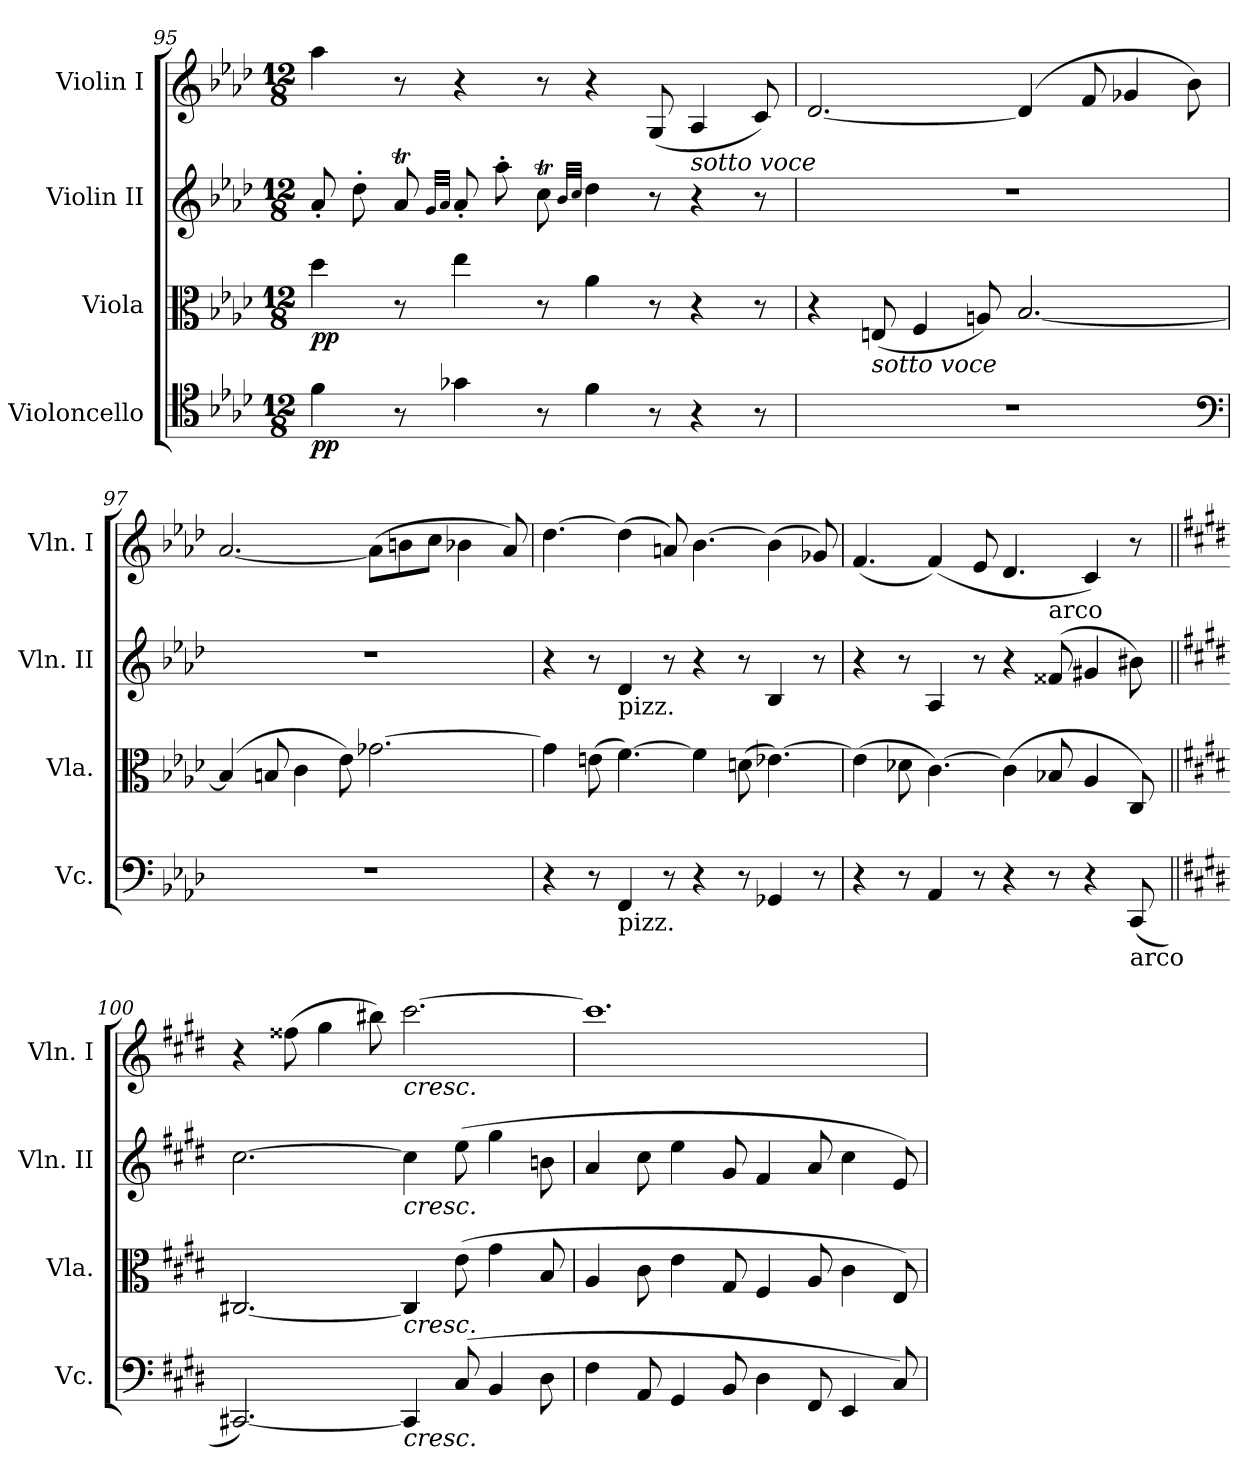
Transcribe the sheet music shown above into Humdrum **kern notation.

**kern	**dynam	**kern	**dynam	**kern	**kern
*part4	*part4	*part3	*part3	*part2	*part1
*staff4	*staff4	*staff3	*staff3	*staff2	*staff1
*I"Violoncello	*	*I"Viola	*	*I"Violin II	*I"Violin I
*I'Vc.	*	*I'Vla.	*	*I'Vln. II	*I'Vln. I
*clefC4	*	*clefC3	*	*clefG2	*clefG2
*k[b-e-a-d-]	*	*k[b-e-a-d-]	*	*k[b-e-a-d-]	*k[b-e-a-d-]
*M12/8	*	*M12/8	*	*M12/8	*M12/8
=95	=95	=95	=95	=95	=95
!	!LO:DY:b	!	!LO:DY:b	!	!
4f\	pp	4dd-\	pp	8a-'/	4aa-\
.	.	.	.	8dd-'\	.
8r	.	8r	.	8a-T/	8r
.	.	.	.	32qg/LLL	.
.	.	.	.	32qa-/JJJ	.
4g-X\	.	4ee-\	.	8a-'/	4r
.	.	.	.	8aa-'\	.
8r	.	8r	.	8cct\	8r
.	.	.	.	32qb-/LLL	.
.	.	.	.	32qcc/JJJ	.
4f\	.	4a-\	.	4dd-\	4r
8r	.	8r	.	8r	(<8G/
!	!	!	!	!	!LO:TX:b:i:t=sotto voce
4r	.	4r	.	4r	4A-/
8r	.	8r	.	8r	8c/)
=96	=96	=96	=96	=96	=96
1.r	.	4r	.	1.r	[2.d-/
!	!	!LO:TX:b:i:t=sotto voce	!	!	!
.	.	(<8En/	.	.	.
.	.	4F/	.	.	.
.	.	8An/)	.	.	.
.	.	[2.B-/	.	.	(>4d-/]
.	.	.	.	.	8f/
.	.	.	.	.	4g-X/
*clefF4	*	*	*	*	*
.	.	.	.	.	8b-\)
=97	=97	=97	=97	=97	=97
1.r	.	(>4B-/]	.	1.r	[2.a-/
.	.	8Bn/	.	.	.
.	.	4c\	.	.	.
.	.	8e-\)	.	.	.
.	.	[2.g-X\	.	.	(>8a-\L]
.	.	.	.	.	8bn\
.	.	.	.	.	8cc\J
.	.	.	.	.	4b-X\
.	.	.	.	.	8a-/)
=98	=98	=98	=98	=98	=98
4r	.	4g-\]	.	4r	[4.dd-\
8r	.	(>8en\	.	8r	.
!	!	!	!	!LO:TX:b:t=pizz.	!
!LO:TX:b:t=pizz.	!	!	!	!	!
4FF/	.	[4.f\)	.	4d-/	(>4dd-\]
8r	.	.	.	8r	8an/)
4r	.	4f\]	.	4r	[4.b-\
8r	.	(>8dn\	.	8r	.
4GG-X/	.	[4.e-X\)	.	4B-/	(>4b-\]
8r	.	.	.	8r	8g-X/)
=99	=99	=99	=99	=99	=99
4r	.	(>4e-\]	.	4r	(<4.f/
8r	.	8d-X\	.	8r	.
4AA-/	.	[4.c\)	.	4A-/	(<4f/)
8r	.	.	.	8r	8e-/
4r	.	(>4c\]	.	4r	4.d-/
!	!	!	!	!LO:TX:a:t=arco	!
8r	.	8B-X/	.	(>8f##X/	.
4r	.	4A-/	.	4g#X/	4c/)
!LO:TX:b:t=arco	!	!	!	!	!
(<8CC/	.	8C/)	.	8b#X\)	8r
=100||	=100||	=100||	=100||	=100||	=100||
*k[f#c#g#d#]	*	*k[f#c#g#d#]	*	*k[f#c#g#d#]	*k[f#c#g#d#]
*c#:	*	*c#:	*	*c#:	*c#:
[2.CC#X/)	.	[2.C#X/	.	[2.cc#\	4r
.	.	.	.	.	(>8ff##X\
.	.	.	.	.	4gg#\
.	.	.	.	.	8bb#X\)
!	!	!	!	!	!LO:TX:b:i:t=cresc.
!	!	!	!	!LO:TX:b:i:t=cresc.	!
!	!	!LO:TX:b:i:t=cresc.	!	!	!
!LO:TX:b:i:t=cresc.	!	!	!	!	!
4CC#/]	.	4C#/]	.	4cc#\]	[2.ccc#\
(>8C#/	.	(>8e\	.	(>8ee\	.
4BB/	.	4g#\	.	4gg#\	.
8D#\	.	8B/	.	8bn\	.
=101	=101	=101	=101	=101	=101
4F#\	.	4A/	.	4a/	1.ccc#]
8AA/	.	8c#\	.	8cc#\	.
4GG#/	.	4e\	.	4ee\	.
8BB/	.	8G#/	.	8g#/	.
4D#\	.	4F#/	.	4f#/	.
8FF#/	.	8A/	.	8a/	.
4EE/	.	4c#\	.	4cc#\	.
8C#/)	.	8E/)	.	8e/)	.
=	=	=	=	=	=
*-	*-	*-	*-	*-	*-
